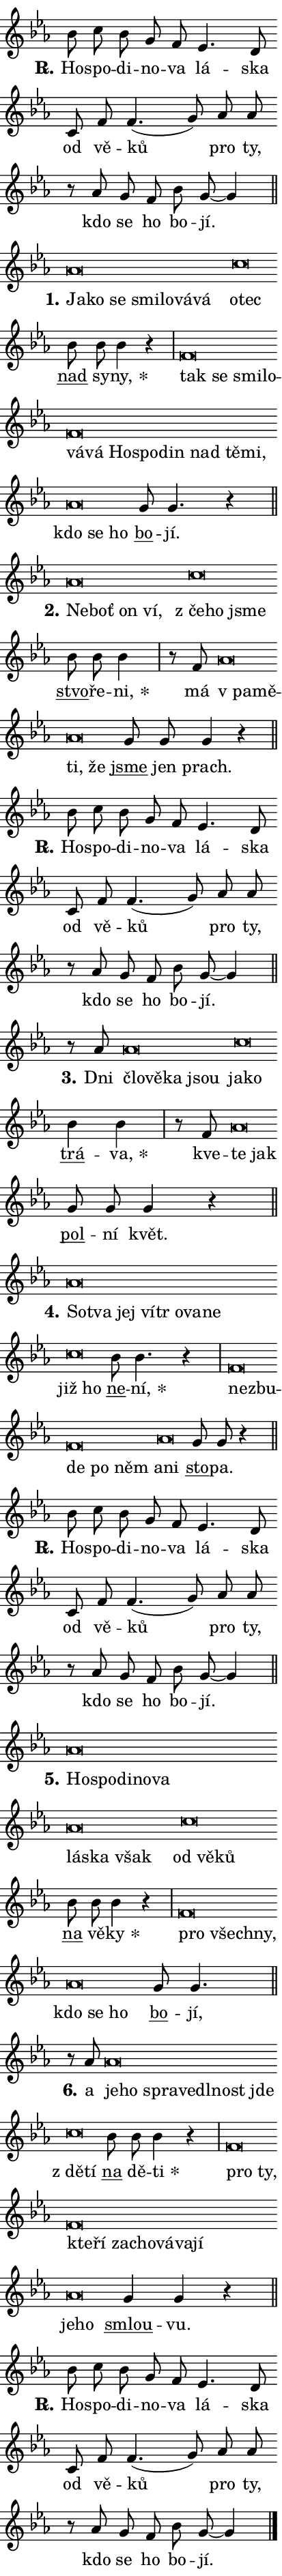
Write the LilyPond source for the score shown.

\version "2.24.0"
\header { tagline = "" }
\paper {
  indent = 0\cm
  top-margin = 0\cm
  right-margin = 0.13\cm % to fit lyric hyphens
  bottom-margin = 0\cm
  left-margin = 0\cm
  paper-width = 7\cm
  page-breaking = #ly:one-page-breaking
  system-system-spacing.basic-distance = #11
  score-system-spacing.basic-distance = #11
  ragged-last = ##f
}


%% Author: Thomas Morley
%% https://lists.gnu.org/archive/html/lilypond-user/2020-05/msg00002.html
#(define (line-position grob)
"Returns position of @var[grob} in current system:
   @code{'start}, if at first time-step
   @code{'end}, if at last time-step
   @code{'middle} otherwise
"
  (let* ((col (ly:item-get-column grob))
         (ln (ly:grob-object col 'left-neighbor))
         (rn (ly:grob-object col 'right-neighbor))
         (col-to-check-left (if (ly:grob? ln) ln col))
         (col-to-check-right (if (ly:grob? rn) rn col))
         (break-dir-left
           (and
             (ly:grob-property col-to-check-left 'non-musical #f)
             (ly:item-break-dir col-to-check-left)))
         (break-dir-right
           (and
             (ly:grob-property col-to-check-right 'non-musical #f)
             (ly:item-break-dir col-to-check-right))))
        (cond ((eqv? 1 break-dir-left) 'start)
              ((eqv? -1 break-dir-right) 'end)
              (else 'middle))))

#(define (tranparent-at-line-position vctor)
  (lambda (grob)
  "Relying on @code{line-position} select the relevant enry from @var{vctor}.
Used to determine transparency,"
    (case (line-position grob)
      ((end) (not (vector-ref vctor 0)))
      ((middle) (not (vector-ref vctor 1)))
      ((start) (not (vector-ref vctor 2))))))

noteHeadBreakVisibility =
#(define-music-function (break-visibility)(vector?)
"Makes @code{NoteHead}s transparent relying on @var{break-visibility}"
#{
  \override NoteHead.transparent =
    #(tranparent-at-line-position break-visibility)
#})

#(define delete-ledgers-for-transparent-note-heads
  (lambda (grob)
    "Reads whether a @code{NoteHead} is transparent.
If so this @code{NoteHead} is removed from @code{'note-heads} from
@var{grob}, which is supposed to be @code{LedgerLineSpanner}.
As a result ledgers are not printed for this @code{NoteHead}"
    (let* ((nhds-array (ly:grob-object grob 'note-heads))
           (nhds-list
             (if (ly:grob-array? nhds-array)
                 (ly:grob-array->list nhds-array)
                 '()))
           ;; Relies on the transparent-property being done before
           ;; Staff.LedgerLineSpanner.after-line-breaking is executed.
           ;; This is fragile ...
           (to-keep
             (remove
               (lambda (nhd)
                 (ly:grob-property nhd 'transparent #f))
               nhds-list)))
      ;; TODO find a better method to iterate over grob-arrays, similiar
      ;; to filter/remove etc for lists
      ;; For now rebuilt from scratch
      (set! (ly:grob-object grob 'note-heads)  '())
      (for-each
        (lambda (nhd)
          (ly:pointer-group-interface::add-grob grob 'note-heads nhd))
        to-keep))))

squashNotes = {
  \override NoteHead.X-extent = #'(-0.2 . 0.2)
  \override NoteHead.Y-extent = #'(-0.75 . 0)
  \override NoteHead.stencil =
    #(lambda (grob)
       (let ((pos (ly:grob-property grob 'staff-position)))
         (begin
           (if (< pos -7) (display "ERROR: Lower brevis then expected\n") (display "OK: Expected brevis position\n"))
           (if (<= pos -6) ly:text-interface::print ly:note-head::print))))
}
unSquashNotes = {
  \revert NoteHead.X-extent
  \revert NoteHead.Y-extent
  \revert NoteHead.stencil
}

hideNotes = \noteHeadBreakVisibility #begin-of-line-visible
unHideNotes = \noteHeadBreakVisibility #all-visible

% work-around for resetting accidentals
% https://lilypond.org/doc/v2.23/Documentation/notation/displaying-rhythms#unmetered-music
cadenzaMeasure = {
  \cadenzaOff
  \partial 1024 s1024
  \cadenzaOn
}

#(define-markup-command (accent layout props text) (markup?)
  "Underline accented syllable"
  (interpret-markup layout props
    #{\markup \override #'(offset . 4.3) \underline { #text }#}))

responsum = \markup \concat {
  "R" \hspace #-1.05 \path #0.1 #'((moveto 0 0.07) (lineto 0.9 0.8)) \hspace #0.05 "."
}

spaceSize = #0.6828661417322834 % exact space size for TeX Gyre Schola

\layout {
  \context {
    \Staff
    \remove "Time_signature_engraver"
    \override LedgerLineSpanner.after-line-breaking = #delete-ledgers-for-transparent-note-heads
  }
  \context {
    \Lyrics {
      \override LyricSpace.minimum-distance = \spaceSize
      \override LyricText.font-name = #"TeX Gyre Schola"
      \override LyricText.font-size = 1
      \override StanzaNumber.font-name = #"TeX Gyre Schola Bold"
      \override StanzaNumber.font-size = 1
    }
  }
  \context {
    \Score 
    \override NoteHead.text =
      #(lambda (grob) 
        (let ((pos (ly:grob-property grob 'staff-position)))
          #{\markup {
            \combine
              \halign #-0.55 \raise #(if (= pos -6) 0 0.5) \override #'(thickness . 2) \draw-line #'(3.2 . 0)
              \musicglyph "noteheads.sM1"
          }#}))
  }
}

% magnetic-lyrics.ily
%
%   written by
%     Jean Abou Samra <jean@abou-samra.fr>
%     Werner Lemberg <wl@gnu.org>
%
%   adapted by
%     Jiri Hon <jiri.hon@gmail.com>
%
% Version 2022-Apr-15

% https://www.mail-archive.com/lilypond-user@gnu.org/msg149350.html

#(define (Left_hyphen_pointer_engraver context)
   "Collect syllable-hyphen-syllable occurrences in lyrics and store
them in properties.  This engraver only looks to the left.  For
example, if the lyrics input is @code{foo -- bar}, it does the
following.

@itemize @bullet
@item
Set the @code{text} property of the @code{LyricHyphen} grob between
@q{foo} and @q{bar} to @code{foo}.

@item
Set the @code{left-hyphen} property of the @code{LyricText} grob with
text @q{foo} to the @code{LyricHyphen} grob between @q{foo} and
@q{bar}.
@end itemize

Use this auxiliary engraver in combination with the
@code{lyric-@/text::@/apply-@/magnetic-@/offset!} hook."
   (let ((hyphen #f)
         (text #f))
     (make-engraver
      (acknowledgers
       ((lyric-syllable-interface engraver grob source-engraver)
        (set! text grob)))
      (end-acknowledgers
       ((lyric-hyphen-interface engraver grob source-engraver)
        ;(when (not (grob::has-interface grob 'lyric-space-interface))
          (set! hyphen grob)));)
      ((stop-translation-timestep engraver)
       (when (and text hyphen)
         (ly:grob-set-object! text 'left-hyphen hyphen))
       (set! text #f)
       (set! hyphen #f)))))

#(define (lyric-text::apply-magnetic-offset! grob)
   "If the space between two syllables is less than the value in
property @code{LyricText@/.details@/.squash-threshold}, move the right
syllable to the left so that it gets concatenated with the left
syllable.

Use this function as a hook for
@code{LyricText@/.after-@/line-@/breaking} if the
@code{Left_@/hyphen_@/pointer_@/engraver} is active."
   (let ((hyphen (ly:grob-object grob 'left-hyphen #f)))
     (when hyphen
       (let ((left-text (ly:spanner-bound hyphen LEFT)))
         (when (grob::has-interface left-text 'lyric-syllable-interface)
           (let* ((common (ly:grob-common-refpoint grob left-text X))
                  (this-x-ext (ly:grob-extent grob common X))
                  (left-x-ext
                   (begin
                     ;; Trigger magnetism for left-text.
                     (ly:grob-property left-text 'after-line-breaking)
                     (ly:grob-extent left-text common X)))
                  ;; `delta` is the gap width between two syllables.
                  (delta (- (interval-start this-x-ext)
                            (interval-end left-x-ext)))
                  (details (ly:grob-property grob 'details))
                  (threshold (assoc-get 'squash-threshold details 0.2)))
             (when (< delta threshold)
               (let* (;; We have to manipulate the input text so that
                      ;; ligatures crossing syllable boundaries are not
                      ;; disabled.  For languages based on the Latin
                      ;; script this is essentially a beautification.
                      ;; However, for non-Western scripts it can be a
                      ;; necessity.
                      (lt (ly:grob-property left-text 'text))
                      (rt (ly:grob-property grob 'text))
                      (is-space (grob::has-interface hyphen 'lyric-space-interface))
                      (space (if is-space " " ""))
                      (extra-delta (if is-space spaceSize 0))
                      ;; Append new syllable.
                      (ltrt-space (if (and (string? lt) (string? rt))
                                (string-append lt space rt)
                                (make-concat-markup (list lt space rt))))
                      ;; Right-align `ltrt` to the right side.
                      (ltrt-space-markup (grob-interpret-markup
                               grob
                               (make-translate-markup
                                (cons (interval-length this-x-ext) 0)
                                (make-right-align-markup ltrt-space)))))
                 (begin
                   ;; Don't print `left-text`.
                   (ly:grob-set-property! left-text 'stencil #f)
                   ;; Set text and stencil (which holds all collected
                   ;; syllables so far) and shift it to the left.
                   (ly:grob-set-property! grob 'text ltrt-space)
                   (ly:grob-set-property! grob 'stencil ltrt-space-markup)
                   (ly:grob-translate-axis! grob (- (- delta extra-delta)) X))))))))))


#(define (lyric-hyphen::displace-bounds-first grob)
   ;; Make very sure this callback isn't triggered too early.
   (let ((left (ly:spanner-bound grob LEFT))
         (right (ly:spanner-bound grob RIGHT)))
     (ly:grob-property left 'after-line-breaking)
     (ly:grob-property right 'after-line-breaking)
     (ly:lyric-hyphen::print grob)))

squashThreshold = #0.4

\layout {
  \context {
    \Lyrics
    \consists #Left_hyphen_pointer_engraver
    \override LyricText.after-line-breaking =
      #lyric-text::apply-magnetic-offset!
    \override LyricHyphen.stencil = #lyric-hyphen::displace-bounds-first
    \override LyricText.details.squash-threshold = \squashThreshold
    \override LyricHyphen.minimum-distance = 0
    \override LyricHyphen.minimum-length = \squashThreshold
  }
}

squashText = \override LyricText.details.squash-threshold = 9999
unSquashText = \override LyricText.details.squash-threshold = \squashThreshold

leftText = \override LyricText.self-alignment-X = #LEFT
unLeftText = \revert LyricText.self-alignment-X

starOffset = #(lambda (grob) 
                (let ((x_offset (ly:self-alignment-interface::aligned-on-x-parent grob)))
                  (if (= x_offset 0) 0 (+ x_offset 1.2))))

star = #(define-music-function (syllable)(string?)
"Append star separator at the end of a syllable"
#{
  \once \override LyricText.X-offset = #starOffset
  \lyricmode { \markup {
    #syllable
    \override #'((font-name . "TeX Gyre Schola Bold")) \hspace #0.2 \lower #0.65 \larger "*"
  } }
#})

starAccent = #(define-music-function (syllable)(string?)
"Append star separator at the end of a syllable and make accent"
#{
  \once \override LyricText.X-offset = #starOffset
  \lyricmode { \markup {
    \accent #syllable
    \override #'((font-name . "TeX Gyre Schola Bold")) \hspace #0.2 \lower #0.65 \larger "*"
  } }
#})

breath = #(define-music-function (syllable)(string?)
"Append breathing indicator at the end of a syllable"
#{
  \lyricmode { \markup { #syllable "+" } }
#})

optionalBreath = #(define-music-function (syllable)(string?)
"Append optional breathing indicator at the end of a syllable"
#{
  \lyricmode { \markup { #syllable "(+)" } }
#})


\score {
    <<
        \new Voice = "melody" { \cadenzaOn \key es \major \relative { bes'8 c bes g f es4. d8 \bar "" c f f4.( g8)] \bar "" as as \bar "" r as g f bes g~ g4 \cadenzaMeasure \bar "||" \break } }
        \new Lyrics \lyricsto "melody" { \lyricmode { \set stanza = \responsum
Ho -- spo -- di -- no -- va lá -- ska od vě -- ků pro ty, kdo se ho bo -- jí. } }
    >>
    \layout {}
}

\score {
    <<
        \new Voice = "melody" { \cadenzaOn \key es \major \relative { \squashNotes as'\breve*1/16 \hideNotes \breve*1/16 \bar "" \breve*1/16 \bar "" \breve*1/16 \bar "" \breve*1/16 \bar "" \breve*1/16 \breve*1/16 \bar "" \unHideNotes \unSquashNotes \squashNotes c\breve*1/16 \hideNotes \breve*1/16 \bar "" \unHideNotes \unSquashNotes \bar "" bes8 bes bes4 r \cadenzaMeasure \bar "|" \squashNotes f\breve*1/16 \hideNotes \breve*1/16 \bar "" \breve*1/16 \bar "" \breve*1/16 \bar "" \breve*1/16 \bar "" \breve*1/16 \bar "" \breve*1/16 \bar "" \breve*1/16 \bar "" \breve*1/16 \bar "" \breve*1/16 \bar "" \breve*1/16 \breve*1/16 \bar "" \unHideNotes \unSquashNotes \squashNotes as\breve*1/16 \hideNotes \breve*1/16 \breve*1/16 \bar "" \unHideNotes \unSquashNotes \bar "" g8 g4. r4 \cadenzaMeasure \bar "||" \break } }
        \new Lyrics \lyricsto "melody" { \lyricmode { \set stanza = "1."
\leftText Ja -- \squashText ko se smi -- lo -- vá -- vá \leftText \unLeftText \unSquashText o -- \squashText tec \unLeftText \unSquashText \markup \accent nad sy -- \star ny, \leftText tak \squashText se smi -- lo -- vá -- vá Ho -- spo -- din nad tě -- mi, \leftText \unLeftText \unSquashText kdo \squashText se ho \unLeftText \unSquashText \markup \accent bo -- jí. } }
    >>
    \layout {}
}

\score {
    <<
        \new Voice = "melody" { \cadenzaOn \key es \major \relative { \squashNotes as'\breve*1/16 \hideNotes \breve*1/16 \bar "" \breve*1/16 \breve*1/16 \bar "" \unHideNotes \unSquashNotes \squashNotes c\breve*1/16 \hideNotes \breve*1/16 \breve*1/16 \bar "" \unHideNotes \unSquashNotes \bar "" bes8 bes bes4 \cadenzaMeasure \bar "|" r8 f8 \squashNotes as\breve*1/16 \hideNotes \breve*1/16 \bar "" \breve*1/16 \breve*1/16 \bar "" \unHideNotes \unSquashNotes \bar "" g8 g g4 r4 \cadenzaMeasure \bar "||" \break } }
        \new Lyrics \lyricsto "melody" { \lyricmode { \set stanza = "2."
\leftText Ne -- \squashText boť on ví, \leftText \unLeftText \unSquashText "z če" -- \squashText ho jsme \unLeftText \unSquashText \markup \accent stvo -- ře -- \star ni, má \leftText "v pa" -- \squashText mě -- ti, že \unLeftText \unSquashText \markup \accent jsme jen prach. } }
    >>
    \layout {}
}

\score {
    <<
        \new Voice = "melody" { \cadenzaOn \key es \major \relative { bes'8 c bes g f es4. d8 \bar "" c f f4.( g8)] \bar "" as as \bar "" r as g f bes g~ g4 \cadenzaMeasure \bar "||" \break } }
        \new Lyrics \lyricsto "melody" { \lyricmode { \set stanza = \responsum
Ho -- spo -- di -- no -- va lá -- ska od vě -- ků pro ty, kdo se ho bo -- jí. } }
    >>
    \layout {}
}

\score {
    <<
        \new Voice = "melody" { \cadenzaOn \key es \major \relative { r8 as'8 \squashNotes as\breve*1/16 \hideNotes \breve*1/16 \bar "" \breve*1/16 \breve*1/16 \bar "" \unHideNotes \unSquashNotes \squashNotes c\breve*1/16 \hideNotes \breve*1/16 \bar "" \unHideNotes \unSquashNotes \bar "" bes4 bes \cadenzaMeasure \bar "|" r8 f \squashNotes as\breve*1/16 \hideNotes \breve*1/16 \bar "" \unHideNotes \unSquashNotes \bar "" g8 g g4 r \cadenzaMeasure \bar "||" \break } }
        \new Lyrics \lyricsto "melody" { \lyricmode { \set stanza = "3."
Dni \leftText člo -- \squashText vě -- ka jsou \leftText \unLeftText \unSquashText ja -- \squashText ko \unLeftText \unSquashText \markup \accent trá -- \star va, kve -- \leftText te \squashText jak \unLeftText \unSquashText \markup \accent pol -- ní květ. } }
    >>
    \layout {}
}

\score {
    <<
        \new Voice = "melody" { \cadenzaOn \key es \major \relative { \squashNotes as'\breve*1/16 \hideNotes \breve*1/16 \bar "" \breve*1/16 \bar "" \breve*1/16 \bar "" \breve*1/16 \bar "" \breve*1/16 \bar "" \breve*1/16 \breve*1/16 \bar "" \unHideNotes \unSquashNotes \squashNotes c\breve*1/16 \hideNotes \breve*1/16 \bar "" \unHideNotes \unSquashNotes \bar "" bes8 bes4. r4 \cadenzaMeasure \bar "|" \squashNotes f\breve*1/16 \hideNotes \breve*1/16 \bar "" \breve*1/16 \bar "" \breve*1/16 \breve*1/16 \bar "" \unHideNotes \unSquashNotes \squashNotes as\breve*1/16 \hideNotes \breve*1/16 \bar "" \unHideNotes \unSquashNotes \bar "" g8 g r4 \cadenzaMeasure \bar "||" \break } }
        \new Lyrics \lyricsto "melody" { \lyricmode { \set stanza = "4."
\leftText So -- \squashText tva jej ví -- tr o -- va -- ne \leftText \unLeftText \unSquashText již \squashText ho \unLeftText \unSquashText \markup \accent ne -- \star ní, \leftText ne -- \squashText zbu -- de po něm \leftText \unLeftText \unSquashText a -- \squashText ni \unLeftText \unSquashText \markup \accent sto -- pa. } }
    >>
    \layout {}
}

\score {
    <<
        \new Voice = "melody" { \cadenzaOn \key es \major \relative { bes'8 c bes g f es4. d8 \bar "" c f f4.( g8)] \bar "" as as \bar "" r as g f bes g~ g4 \cadenzaMeasure \bar "||" \break } }
        \new Lyrics \lyricsto "melody" { \lyricmode { \set stanza = \responsum
Ho -- spo -- di -- no -- va lá -- ska od vě -- ků pro ty, kdo se ho bo -- jí. } }
    >>
    \layout {}
}

\score {
    <<
        \new Voice = "melody" { \cadenzaOn \key es \major \relative { \squashNotes as'\breve*1/16 \hideNotes \breve*1/16 \bar "" \breve*1/16 \bar "" \breve*1/16 \bar "" \breve*1/16 \bar "" \breve*1/16 \bar "" \breve*1/16 \breve*1/16 \bar "" \unHideNotes \unSquashNotes \squashNotes c\breve*1/16 \hideNotes \breve*1/16 \breve*1/16 \bar "" \unHideNotes \unSquashNotes \bar "" bes8 bes bes4 r \cadenzaMeasure \bar "|" \squashNotes f\breve*1/16 \hideNotes \breve*1/16 \breve*1/16 \bar "" \unHideNotes \unSquashNotes \squashNotes as\breve*1/16 \hideNotes \breve*1/16 \breve*1/16 \bar "" \unHideNotes \unSquashNotes \bar "" g8 g4. \cadenzaMeasure \bar "||" \break } }
        \new Lyrics \lyricsto "melody" { \lyricmode { \set stanza = "5."
\leftText Ho -- \squashText spo -- di -- no -- va lá -- ska však \leftText \unLeftText \unSquashText od \squashText vě -- ků \unLeftText \unSquashText \markup \accent na vě -- \star ky \leftText pro \squashText všech -- ny, \leftText \unLeftText \unSquashText kdo \squashText se ho \unLeftText \unSquashText \markup \accent bo -- jí, } }
    >>
    \layout {}
}

\score {
    <<
        \new Voice = "melody" { \cadenzaOn \key es \major \relative { r8 as'8 \squashNotes as\breve*1/16 \hideNotes \breve*1/16 \bar "" \breve*1/16 \bar "" \breve*1/16 \bar "" \breve*1/16 \bar "" \breve*1/16 \breve*1/16 \bar "" \unHideNotes \unSquashNotes \squashNotes c\breve*1/16 \hideNotes \breve*1/16 \bar "" \unHideNotes \unSquashNotes \bar "" bes8 bes bes4 r \cadenzaMeasure \bar "|" \squashNotes f\breve*1/16 \hideNotes \breve*1/16 \bar "" \breve*1/16 \bar "" \breve*1/16 \bar "" \breve*1/16 \bar "" \breve*1/16 \bar "" \breve*1/16 \bar "" \breve*1/16 \breve*1/16 \bar "" \unHideNotes \unSquashNotes \squashNotes as\breve*1/16 \hideNotes \breve*1/16 \bar "" \unHideNotes \unSquashNotes \bar "" g4 g r \cadenzaMeasure \bar "||" \break } }
        \new Lyrics \lyricsto "melody" { \lyricmode { \set stanza = "6."
a \leftText je -- \squashText ho spra -- ve -- dl -- nost jde \leftText \unLeftText \unSquashText "z dě" -- \squashText tí \unLeftText \unSquashText \markup \accent na dě -- \star ti \leftText pro \squashText ty, kte -- ří za -- cho -- vá -- va -- jí \leftText \unLeftText \unSquashText je -- \squashText ho \unLeftText \unSquashText \markup \accent smlou -- vu. } }
    >>
    \layout {}
}

\score {
    <<
        \new Voice = "melody" { \cadenzaOn \key es \major \relative { bes'8 c bes g f es4. d8 \bar "" c f f4.( g8)] \bar "" as as \bar "" r as g f bes g~ g4 \cadenzaMeasure \bar "||" \break } \bar "|." }
        \new Lyrics \lyricsto "melody" { \lyricmode { \set stanza = \responsum
Ho -- spo -- di -- no -- va lá -- ska od vě -- ků pro ty, kdo se ho bo -- jí. } }
    >>
    \layout {}
}
